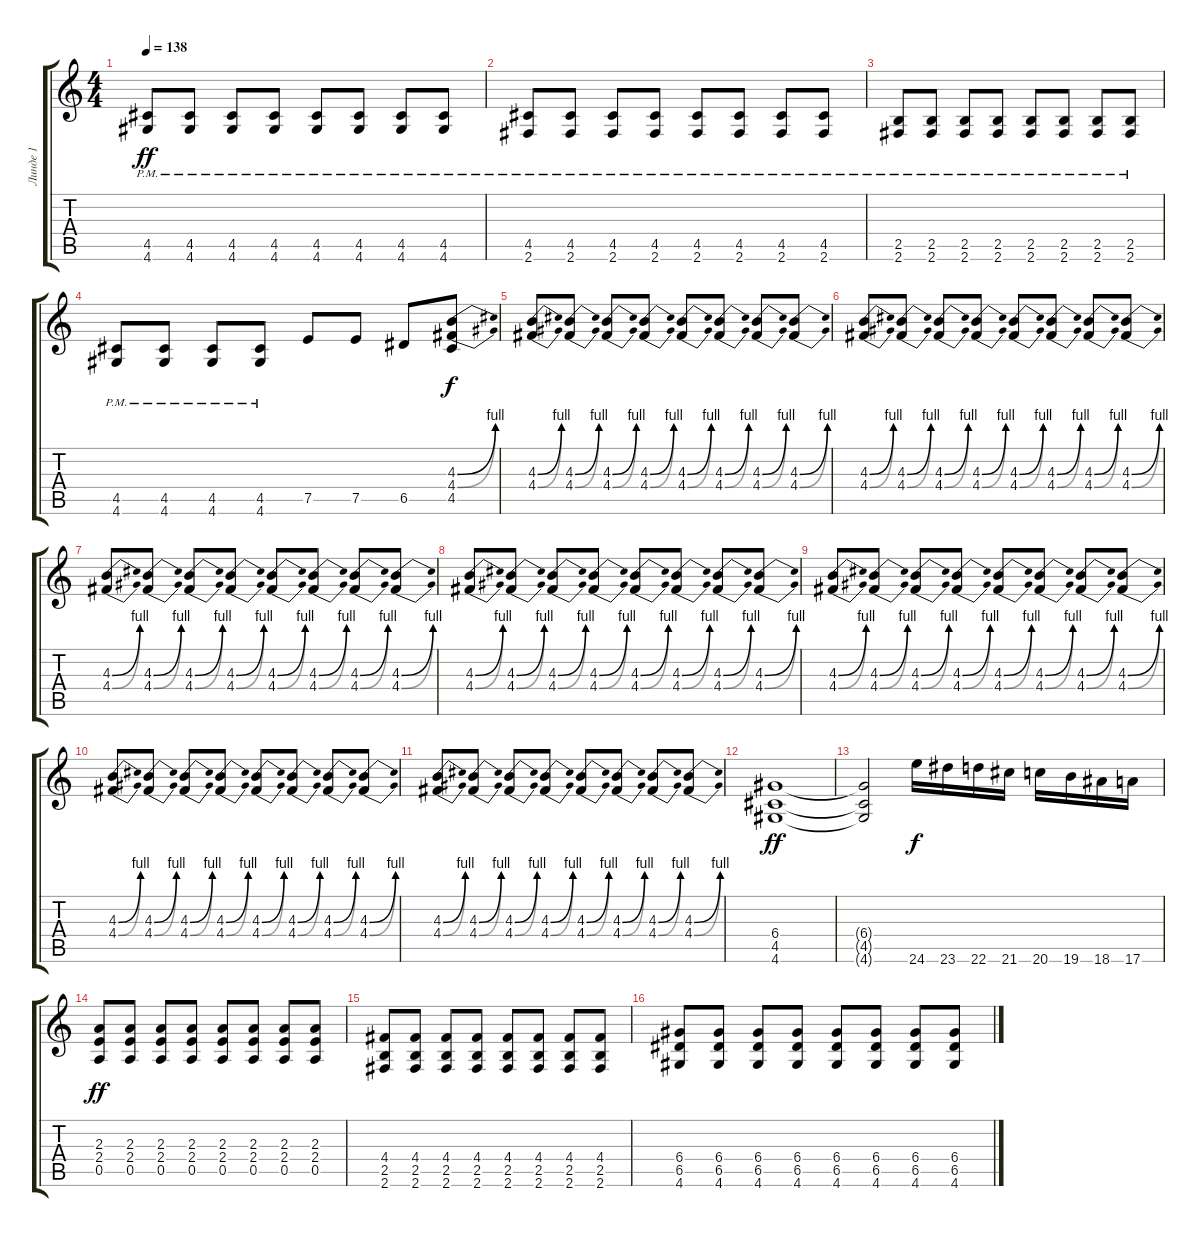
\track ("Линде 1" "Линде 1") {instrument distortionguitar}
\staff {score tabs}
\tuning (E4 B3 G3 D3 A2 E2) {hide}
\ts (4 4)
\tempo 138
\clef g2
\ks c
(4.5{pm} 4.6{pm}).8{dy ff} (4.5{pm} 4.6{pm}).8 (4.5{pm} 4.6{pm}).8 (4.5{pm} 4.6{pm}).8 (4.5{pm} 4.6{pm}).8 (4.5{pm} 4.6{pm}).8 (4.5{pm} 4.6{pm}).8 (4.5{pm} 4.6{pm}).8 |
(4.5{pm} 2.6{pm}).8 (4.5{pm} 2.6{pm}).8 (4.5{pm} 2.6{pm}).8 (4.5{pm} 2.6{pm}).8 (4.5{pm} 2.6{pm}).8 (4.5{pm} 2.6{pm}).8 (4.5{pm} 2.6{pm}).8 (4.5{pm} 2.6{pm}).8 |
(2.5{pm} 2.6{pm}).8 (2.5{pm} 2.6{pm}).8 (2.5{pm} 2.6{pm}).8 (2.5{pm} 2.6{pm}).8 (2.5{pm} 2.6{pm}).8 (2.5{pm} 2.6{pm}).8 (2.5{pm} 2.6{pm}).8 (2.5{pm} 2.6{pm}).8 |
(4.5{pm} 4.6{pm}).8 (4.5{pm} 4.6{pm}).8 (4.5{pm} 4.6{pm}).8 (4.5{pm} 4.6{pm}).8 7.5.8 7.5.8 6.5.8 (4.3{be (bend 0 0 60 4)} 4.4{be (bend 0 0 60 4)} 4.5).8{dy f} |
(4.3{be (bend 0 0 60 4)} 4.4{be (bend 0 0 60 4)}).8 (4.3{be (bend 0 0 60 4)} 4.4{be (bend 0 0 60 4)}).8 (4.3{be (bend 0 0 60 4)} 4.4{be (bend 0 0 60 4)}).8 (4.3{be (bend 0 0 60 4)} 4.4{be (bend 0 0 60 4)}).8 (4.3{be (bend 0 0 60 4)} 4.4{be (bend 0 0 60 4)}).8 (4.3{be (bend 0 0 60 4)} 4.4{be (bend 0 0 60 4)}).8 (4.3{be (bend 0 0 60 4)} 4.4{be (bend 0 0 60 4)}).8 (4.3{be (bend 0 0 60 4)} 4.4{be (bend 0 0 60 4)}).8 |
(4.3{be (bend 0 0 60 4)} 4.4{be (bend 0 0 60 4)}).8 (4.3{be (bend 0 0 60 4)} 4.4{be (bend 0 0 60 4)}).8 (4.3{be (bend 0 0 60 4)} 4.4{be (bend 0 0 60 4)}).8 (4.3{be (bend 0 0 60 4)} 4.4{be (bend 0 0 60 4)}).8 (4.3{be (bend 0 0 60 4)} 4.4{be (bend 0 0 60 4)}).8 (4.3{be (bend 0 0 60 4)} 4.4{be (bend 0 0 60 4)}).8 (4.3{be (bend 0 0 60 4)} 4.4{be (bend 0 0 60 4)}).8 (4.3{be (bend 0 0 60 4)} 4.4{be (bend 0 0 60 4)}).8 |
(4.3{be (bend 0 0 60 4)} 4.4{be (bend 0 0 60 4)}).8 (4.3{be (bend 0 0 60 4)} 4.4{be (bend 0 0 60 4)}).8 (4.3{be (bend 0 0 60 4)} 4.4{be (bend 0 0 60 4)}).8 (4.3{be (bend 0 0 60 4)} 4.4{be (bend 0 0 60 4)}).8 (4.3{be (bend 0 0 60 4)} 4.4{be (bend 0 0 60 4)}).8 (4.3{be (bend 0 0 60 4)} 4.4{be (bend 0 0 60 4)}).8 (4.3{be (bend 0 0 60 4)} 4.4{be (bend 0 0 60 4)}).8 (4.3{be (bend 0 0 60 4)} 4.4{be (bend 0 0 60 4)}).8 |
(4.3{be (bend 0 0 60 4)} 4.4{be (bend 0 0 60 4)}).8 (4.3{be (bend 0 0 60 4)} 4.4{be (bend 0 0 60 4)}).8 (4.3{be (bend 0 0 60 4)} 4.4{be (bend 0 0 60 4)}).8 (4.3{be (bend 0 0 60 4)} 4.4{be (bend 0 0 60 4)}).8 (4.3{be (bend 0 0 60 4)} 4.4{be (bend 0 0 60 4)}).8 (4.3{be (bend 0 0 60 4)} 4.4{be (bend 0 0 60 4)}).8 (4.3{be (bend 0 0 60 4)} 4.4{be (bend 0 0 60 4)}).8 (4.3{be (bend 0 0 60 4)} 4.4{be (bend 0 0 60 4)}).8 |
(4.3{be (bend 0 0 60 4)} 4.4{be (bend 0 0 60 4)}).8 (4.3{be (bend 0 0 60 4)} 4.4{be (bend 0 0 60 4)}).8 (4.3{be (bend 0 0 60 4)} 4.4{be (bend 0 0 60 4)}).8 (4.3{be (bend 0 0 60 4)} 4.4{be (bend 0 0 60 4)}).8 (4.3{be (bend 0 0 60 4)} 4.4{be (bend 0 0 60 4)}).8 (4.3{be (bend 0 0 60 4)} 4.4{be (bend 0 0 60 4)}).8 (4.3{be (bend 0 0 60 4)} 4.4{be (bend 0 0 60 4)}).8 (4.3{be (bend 0 0 60 4)} 4.4{be (bend 0 0 60 4)}).8 |
(4.3{be (bend 0 0 60 4)} 4.4{be (bend 0 0 60 4)}).8 (4.3{be (bend 0 0 60 4)} 4.4{be (bend 0 0 60 4)}).8 (4.3{be (bend 0 0 60 4)} 4.4{be (bend 0 0 60 4)}).8 (4.3{be (bend 0 0 60 4)} 4.4{be (bend 0 0 60 4)}).8 (4.3{be (bend 0 0 60 4)} 4.4{be (bend 0 0 60 4)}).8 (4.3{be (bend 0 0 60 4)} 4.4{be (bend 0 0 60 4)}).8 (4.3{be (bend 0 0 60 4)} 4.4{be (bend 0 0 60 4)}).8 (4.3{be (bend 0 0 60 4)} 4.4{be (bend 0 0 60 4)}).8 |
(4.3{be (bend 0 0 60 4)} 4.4{be (bend 0 0 60 4)}).8 (4.3{be (bend 0 0 60 4)} 4.4{be (bend 0 0 60 4)}).8 (4.3{be (bend 0 0 60 4)} 4.4{be (bend 0 0 60 4)}).8 (4.3{be (bend 0 0 60 4)} 4.4{be (bend 0 0 60 4)}).8 (4.3{be (bend 0 0 60 4)} 4.4{be (bend 0 0 60 4)}).8 (4.3{be (bend 0 0 60 4)} 4.4{be (bend 0 0 60 4)}).8 (4.3{be (bend 0 0 60 4)} 4.4{be (bend 0 0 60 4)}).8 (4.3{be (bend 0 0 60 4)} 4.4{be (bend 0 0 60 4)}).8 |
(6.4 4.5 4.6).1{dy ff} |
(6.4{t} 4.5{t} 4.6{t}).2 24.6.16{dy f instrument guitarfretnoise} 23.6.16 22.6.16 21.6.16 20.6.16 19.6.16 18.6.16 17.6.16 |
(2.3 2.4 0.5).8{dy ff instrument distortionguitar} (2.3 2.4 0.5).8 (2.3 2.4 0.5).8 (2.3 2.4 0.5).8 (2.3 2.4 0.5).8 (2.3 2.4 0.5).8 (2.3 2.4 0.5).8 (2.3 2.4 0.5).8 |
(4.4 2.5 2.6).8 (4.4 2.5 2.6).8 (4.4 2.5 2.6).8 (4.4 2.5 2.6).8 (4.4 2.5 2.6).8 (4.4 2.5 2.6).8 (4.4 2.5 2.6).8 (4.4 2.5 2.6).8 |
(6.4 6.5 4.6).8 (6.4 6.5 4.6).8 (6.4 6.5 4.6).8 (6.4 6.5 4.6).8 (6.4 6.5 4.6).8 (6.4 6.5 4.6).8 (6.4 6.5 4.6).8 (6.4 6.5 4.6).8
